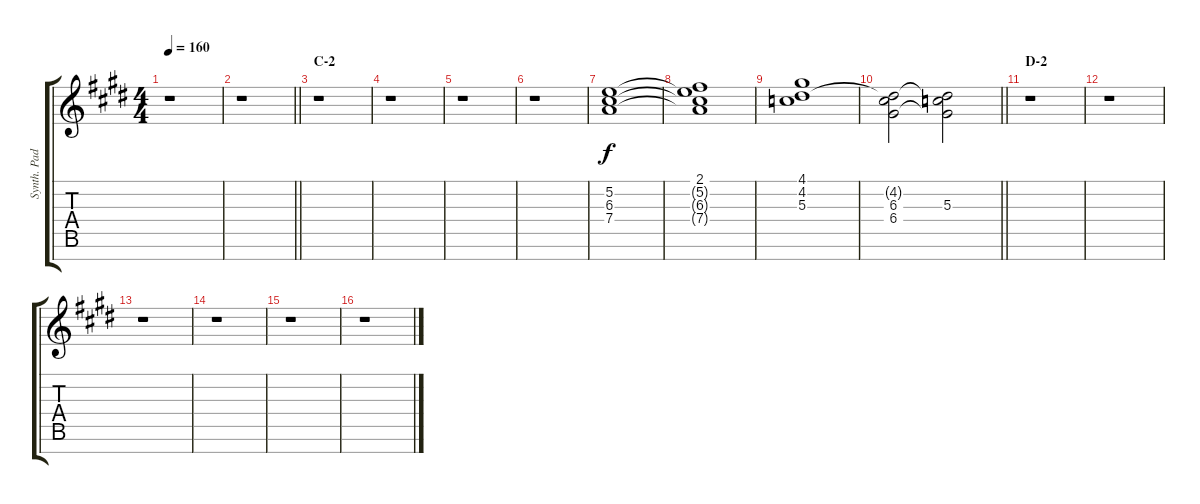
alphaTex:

\track ("Synth. Pad" "Synth. Pad") {instrument pad4choir}
\staff {score tabs}
\tuning (E5 B4 G4 D4 A3 E3 B2) {hide}
\ts (4 4)
\tempo 160
\clef g2
\ks e
r.1{dy f} |
\barLineRight lightlight
r.1 |
\section ("" "C-2")
r.1 |
r.1 |
r.1 |
r.1 |
(5.2 6.3 7.4).1 |
(2.1 5.2{t} 6.3{t} 7.4{t}).1 |
(4.1 4.2 5.3).1 |
\barLineRight lightlight
(4.2{t} 6.3 6.4).2 (4.2{t} 5.3 6.4{t}).2 |
\section ("" "D-2")
r.1 |
r.1 |
r.1 |
r.1 |
r.1 |
r.1
